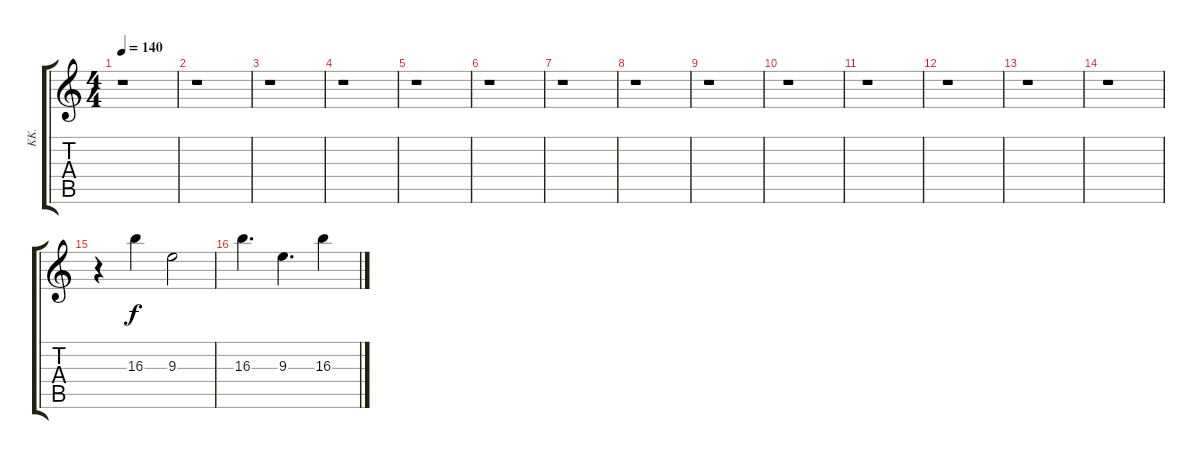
\track ("KK." "KK.") {instrument distortionguitar}
\staff {score tabs}
\tuning (E4 B3 G3 D3 A2 E2) {hide}
\ts (4 4)
\tempo 140
\clef g2
\ks c
r.1{dy f} |
r.1 |
r.1 |
r.1 |
r.1 |
r.1 |
r.1 |
r.1 |
r.1 |
r.1 |
r.1 |
r.1 |
r.1 |
r.1 |
r.4 16.3.4 9.3.2 |
16.3.4{d} 9.3.4{d} 16.3.4
